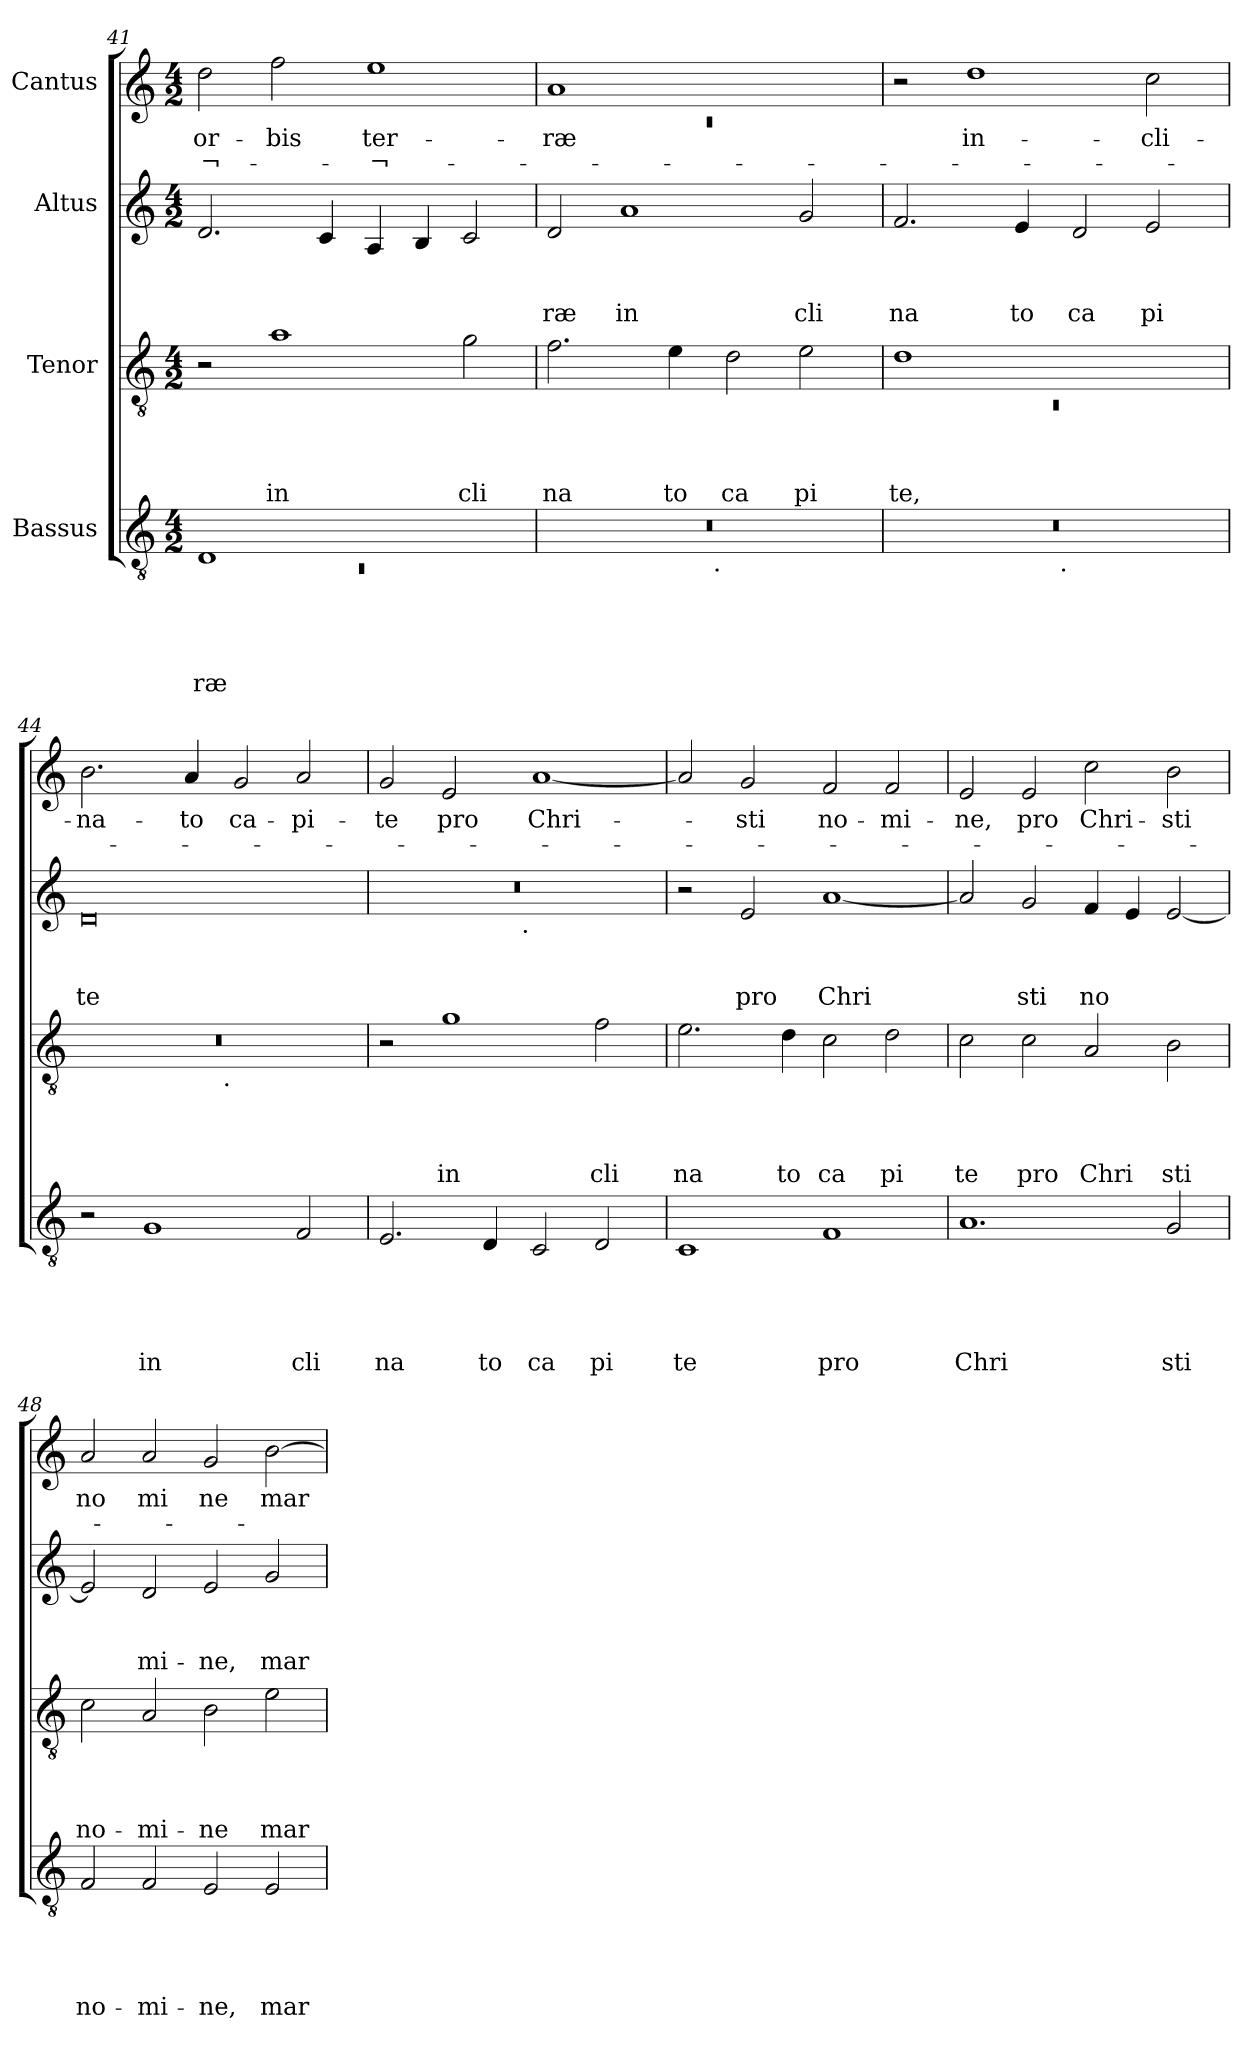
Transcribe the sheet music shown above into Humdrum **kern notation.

**kern	**text	**text	**text	**text	**text	**kern	**text	**text	**text	**text	**kern	**text	**text	**text	**kern	**text	**text
*part4	*part4	*part4	*part4	*part4	*part4	*part3	*part3	*part3	*part3	*part3	*part2	*part2	*part2	*part2	*part1	*part1	*part1
*staff4	*staff4	*staff4	*staff4	*staff4	*staff4	*staff3	*staff3	*staff3	*staff3	*staff3	*staff2	*staff2	*staff2	*staff2	*staff1	*staff1	*staff1
*I"Bassus	*	*	*	*	*	*I"Tenor	*	*	*	*	*I"Altus	*	*	*	*I"Cantus	*	*
!!LO:PB:g=z
*clefGv2	*	*	*	*	*	*clefGv2	*	*	*	*	*clefG2	*	*	*	*clefG2	*	*
*k[]	*	*	*	*	*	*k[]	*	*	*	*	*k[]	*	*	*	*k[]	*	*
*C:	*	*	*	*	*	*C:	*	*	*	*	*C:	*	*	*	*C:	*	*
*M4/2	*	*	*	*	*	*M4/2	*	*	*	*	*M4/2	*	*	*	*M4/2	*	*
=41	=41	=41	=41	=41	=41	=41	=41	=41	=41	=41	=41	=41	=41	=41	=41	=41	=41
*^	*	*	*	*	*	*	*	*	*	*	*	*	*	*	*	*	*
!	!LO:N:vis=1	!	!	!	!	!LO:LY:b	!	!	!	!	!	!	!	!	!	!	!LO:LY:b	!LO:LY:b
1D	0rC	.	.	.	.	-ræ	2r	.	.	.	.	2.d/	.	.	.	2dd\	or-	¬-
!	!	!	!	!	!	!	!	!	!	!	!LO:LY:b	!	!	!	!	!	!LO:LY:b	!
.	.	.	.	.	.	.	1a	.	.	.	in	.	.	.	.	2ff\	-bis	.
.	.	.	.	.	.	.	.	.	.	.	.	4c/	.	.	.	.	.	.
!	!	!	!	!	!	!	!	!	!	!	!	!	!	!	!	!	!LO:LY:b	!LO:LY:b
1ryy	.	.	.	.	.	.	.	.	.	.	.	4A/	.	.	.	1ee	ter-	-¬-
.	.	.	.	.	.	.	.	.	.	.	.	4B/	.	.	.	.	.	.
!	!	!	!	!	!	!	!	!	!	!	!LO:LY:b	!	!	!	!	!	!	!
.	.	.	.	.	.	.	2g\	.	.	.	cli	2c/	.	.	.	.	.	.
=42	=42	=42	=42	=42	=42	=42	=42	=42	=42	=42	=42	=42	=42	=42	=42	=42	=42	=42
*	*	*	*	*	*	*	*	*	*	*	*	*	*	*	*	*^	*	*
!	!	!	!	!	!	!	!	!	!	!	!LO:LY:b	!	!	!	!LO:LY:b	!	!LO:N:vis=1	!LO:LY:b	!
0r	2ryy	.	.	.	.	.	2.f\	.	.	.	na	2d/	.	.	ræ	1a	0rc	-ræ	.
!	!	!	!	!	!	!	!	!	!	!	!	!	!	!	!LO:LY:b	!	!	!	!
.	4...ryy	.	.	.	.	.	.	.	.	.	.	1a	.	.	in	.	.	.	.
!	!	!	!	!	!	!	!	!	!	!	!LO:LY:b	!	!	!	!	!	!	!	!
.	.	.	.	.	.	.	4e\	.	.	.	to	.	.	.	.	.	.	.	.
!	!LO:TX:b:t=.	!	!	!	!	!	!	!	!	!	!	!	!	!	!	!	!	!	!
.	1ryy	.	.	.	.	.	.	.	.	.	.	.	.	.	.	.	.	.	.
!	!	!	!	!	!	!	!	!	!	!	!LO:LY:b	!	!	!	!	!	!	!	!
.	.	.	.	.	.	.	2d\	.	.	.	ca	.	.	.	.	1ryy	.	.	.
!	!	!	!	!	!	!	!	!	!	!	!LO:LY:b	!	!	!	!LO:LY:b	!	!	!	!
.	.	.	.	.	.	.	2e\	.	.	.	pi	2g/	.	.	cli	.	.	.	.
.	32ryy	.	.	.	.	.	.	.	.	.	.	.	.	.	.	.	.	.	.
=43	=43	=43	=43	=43	=43	=43	=43	=43	=43	=43	=43	=43	=43	=43	=43	=43	=43	=43	=43
*	*	*	*	*	*	*	*^	*	*	*	*	*	*	*	*	*	*	*	*
!	!	!	!	!	!	!	!	!LO:N:vis=1	!	!	!	!LO:LY:b	!	!	!	!LO:LY:b	!	!	!	!
*	*	*	*	*	*	*	*	*	*	*	*	*	*	*	*	*	*v	*v	*	*
0r	2ryy	.	.	.	.	.	1d	0rC	.	.	.	te,	2.f/	.	.	na	2r	.	.
!	!	!	!	!	!	!	!	!	!	!	!	!	!	!	!	!	!	!LO:LY:b	!
.	4...ryy	.	.	.	.	.	.	.	.	.	.	.	.	.	.	.	1dd	in-	.
!	!	!	!	!	!	!	!	!	!	!	!	!	!	!	!	!LO:LY:b	!	!	!
.	.	.	.	.	.	.	.	.	.	.	.	.	4e/	.	.	to	.	.	.
!	!LO:TX:b:t=.	!	!	!	!	!	!	!	!	!	!	!	!	!	!	!	!	!	!
.	1ryy	.	.	.	.	.	.	.	.	.	.	.	.	.	.	.	.	.	.
!	!	!	!	!	!	!	!	!	!	!	!	!	!	!	!	!LO:LY:b	!	!	!
.	.	.	.	.	.	.	1ryy	.	.	.	.	.	2d/	.	.	ca	.	.	.
!	!	!	!	!	!	!	!	!	!	!	!	!	!	!	!	!LO:LY:b	!	!LO:LY:b	!
.	.	.	.	.	.	.	.	.	.	.	.	.	2e/	.	.	pi	2cc\	-cli-	.
.	32ryy	.	.	.	.	.	.	.	.	.	.	.	.	.	.	.	.	.	.
=44	=44	=44	=44	=44	=44	=44	=44	=44	=44	=44	=44	=44	=44	=44	=44	=44	=44	=44	=44
!	!	!	!	!	!	!	!	!	!	!	!	!	!	!	!	!LO:LY:b	!	!LO:LY:b	!
*v	*v	*	*	*	*	*	*	*	*	*	*	*	*	*	*	*	*	*	*
2r	.	.	.	.	.	0r	2ryy	.	.	.	.	0d	.	.	te	2.b\	-na-	.
!	!	!	!	!	!LO:LY:b	!	!	!	!	!	!	!	!	!	!	!	!	!
1G	.	.	.	.	in	.	4...ryy	.	.	.	.	.	.	.	.	.	.	.
!	!	!	!	!	!	!	!	!	!	!	!	!	!	!	!	!	!LO:LY:b	!
.	.	.	.	.	.	.	.	.	.	.	.	.	.	.	.	4a/	-to	.
!	!	!	!	!	!	!	!LO:TX:b:t=.	!	!	!	!	!	!	!	!	!	!	!
.	.	.	.	.	.	.	1ryy	.	.	.	.	.	.	.	.	.	.	.
!	!	!	!	!	!	!	!	!	!	!	!	!	!	!	!	!	!LO:LY:b	!
.	.	.	.	.	.	.	.	.	.	.	.	.	.	.	.	2g/	ca-	.
!	!	!	!	!	!LO:LY:b	!	!	!	!	!	!	!	!	!	!	!	!LO:LY:b	!
2F/	.	.	.	.	cli	.	.	.	.	.	.	.	.	.	.	2a/	-pi-	.
.	.	.	.	.	.	.	32ryy	.	.	.	.	.	.	.	.	.	.	.
=45	=45	=45	=45	=45	=45	=45	=45	=45	=45	=45	=45	=45	=45	=45	=45	=45	=45	=45
!	!	!	!	!	!LO:LY:b	!	!	!	!	!	!	!	!	!	!	!	!LO:LY:b	!
*	*	*	*	*	*	*v	*v	*	*	*	*	*^	*	*	*	*	*	*
2.E/	.	.	.	.	na	2r	.	.	.	.	0r	2ryy	.	.	.	2g/	-te	.
!	!	!	!	!	!	!	!	!	!	!LO:LY:b	!	!	!	!	!	!	!LO:LY:b	!
.	.	.	.	.	.	1g	.	.	.	in	.	4...ryy	.	.	.	2e/	pro	.
!	!	!	!	!	!LO:LY:b	!	!	!	!	!	!	!	!	!	!	!	!	!
4D/	.	.	.	.	to	.	.	.	.	.	.	.	.	.	.	.	.	.
!	!	!	!	!	!	!	!	!	!	!	!	!LO:TX:b:t=.	!	!	!	!	!	!
.	.	.	.	.	.	.	.	.	.	.	.	1ryy	.	.	.	.	.	.
!	!	!	!	!	!LO:LY:b	!	!	!	!	!	!	!	!	!	!	!	!LO:LY:b	!
2C/	.	.	.	.	ca	.	.	.	.	.	.	.	.	.	.	[<1a	Chri-	.
!	!	!	!	!	!LO:LY:b	!	!	!	!	!LO:LY:b	!	!	!	!	!	!	!	!
2D/	.	.	.	.	pi	2f\	.	.	.	cli	.	.	.	.	.	.	.	.
.	.	.	.	.	.	.	.	.	.	.	.	32ryy	.	.	.	.	.	.
=46	=46	=46	=46	=46	=46	=46	=46	=46	=46	=46	=46	=46	=46	=46	=46	=46	=46	=46
!	!	!	!	!	!LO:LY:b	!	!	!	!	!LO:LY:b	!	!	!	!	!	!	!	!
*	*	*	*	*	*	*	*	*	*	*	*v	*v	*	*	*	*	*	*
1C	.	.	.	.	te	2.e\	.	.	.	na	2r	.	.	.	2a/]	.	.
!	!	!	!	!	!	!	!	!	!	!	!	!	!	!LO:LY:b	!	!LO:LY:b	!
.	.	.	.	.	.	.	.	.	.	.	2e/	.	.	pro	2g/	-sti	.
!	!	!	!	!	!	!	!	!	!	!LO:LY:b	!	!	!	!	!	!	!
.	.	.	.	.	.	4d\	.	.	.	to	.	.	.	.	.	.	.
!	!	!	!	!	!LO:LY:b	!	!	!	!	!LO:LY:b	!	!	!	!LO:LY:b	!	!LO:LY:b	!
1F	.	.	.	.	pro	2c\	.	.	.	ca	[<1a	.	.	Chri	2f/	no-	.
!	!	!	!	!	!	!	!	!	!	!LO:LY:b	!	!	!	!	!	!LO:LY:b	!
.	.	.	.	.	.	2d\	.	.	.	pi	.	.	.	.	2f/	-mi-	.
=47	=47	=47	=47	=47	=47	=47	=47	=47	=47	=47	=47	=47	=47	=47	=47	=47	=47
!	!	!	!	!	!LO:LY:b	!	!	!	!	!LO:LY:b	!	!	!	!	!	!LO:LY:b	!
1.A	.	.	.	.	Chri	2c\	.	.	.	te	2a/]	.	.	.	2e/	-ne,	.
!	!	!	!	!	!	!	!	!	!	!LO:LY:b	!	!	!	!LO:LY:b	!	!LO:LY:b	!
.	.	.	.	.	.	2c\	.	.	.	pro	2g/	.	.	sti	2e/	pro	.
!	!	!	!	!	!	!	!	!	!	!LO:LY:b	!	!	!	!LO:LY:b	!	!LO:LY:b	!
.	.	.	.	.	.	2A/	.	.	.	Chri	4f/	.	.	no	2cc\	Chri-	.
.	.	.	.	.	.	.	.	.	.	.	4e/	.	.	.	.	.	.
!	!	!	!	!	!LO:LY:b	!	!	!	!	!LO:LY:b	!	!	!	!	!	!LO:LY:b	!
2G/	.	.	.	.	sti	2B\	.	.	.	sti	[<2e/	.	.	.	2b\	-sti	.
!!LO:LB:g=z
=48	=48	=48	=48	=48	=48	=48	=48	=48	=48	=48	=48	=48	=48	=48	=48	=48	=48
!	!	!	!	!	!LO:LY:b	!	!	!	!	!LO:LY:b	!	!	!	!	!	!LO:LY:b	!
2F/	.	.	.	.	no-	2c\	.	.	.	no-	2e/]	.	.	.	2a/	no	.
!	!	!	!	!	!LO:LY:b	!	!	!	!	!LO:LY:b	!	!	!	!LO:LY:b	!	!LO:LY:b	!
2F/	.	.	.	.	-mi-	2A/	.	.	.	-mi-	2d/	.	.	mi-	2a/	mi	.
!	!	!	!	!	!LO:LY:b	!	!	!	!	!LO:LY:b	!	!	!	!LO:LY:b	!	!LO:LY:b	!
2E/	.	.	.	.	-ne,	2B\	.	.	.	-ne	2e/	.	.	-ne,	2g/	ne	.
!	!	!	!	!	!LO:LY:b	!	!	!	!	!LO:LY:b	!	!	!	!LO:LY:b	!	!LO:LY:b	!
2E/	.	.	.	.	mar-	2e\	.	.	.	mar-	2g/	.	.	mar-	[>2b\	mar	.
=	=	=	=	=	=	=	=	=	=	=	=	=	=	=	=	=	=
*-	*-	*-	*-	*-	*-	*-	*-	*-	*-	*-	*-	*-	*-	*-	*-	*-	*-
